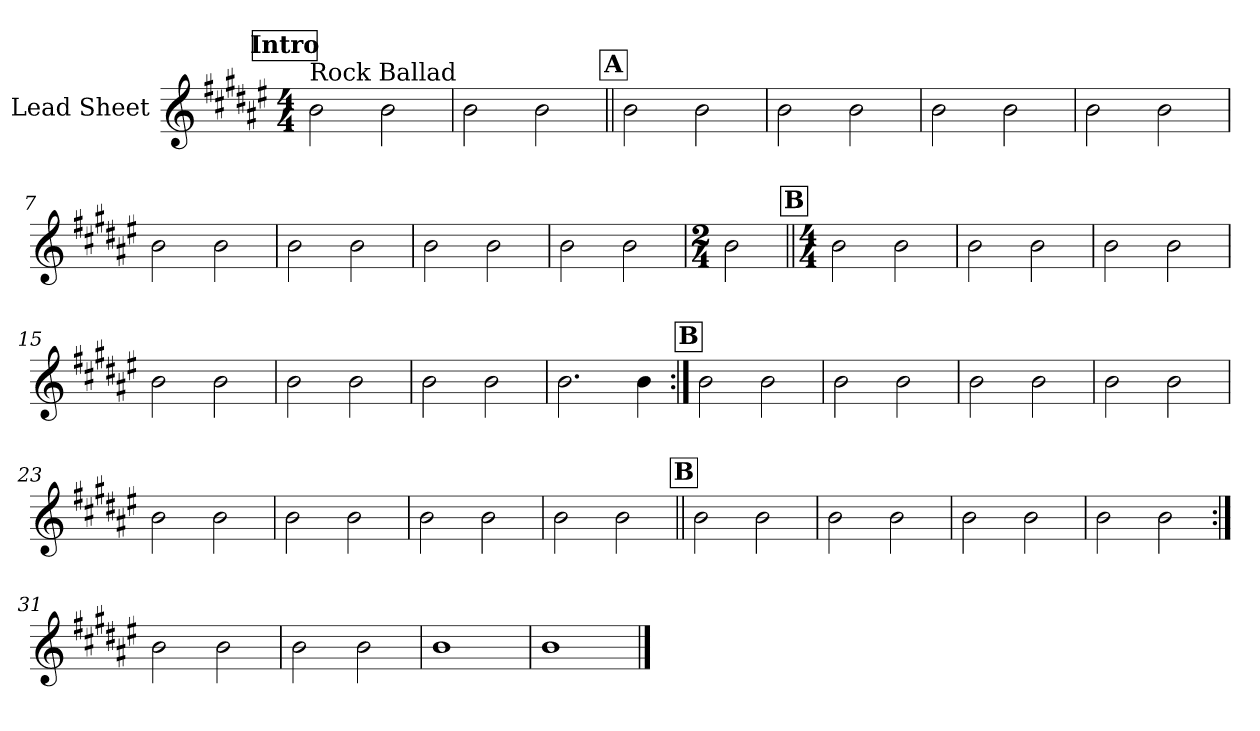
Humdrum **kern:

**kern
*part1
*staff1
*I"Lead Sheet
*clefG2
*k[f#c#g#d#a#e#]
*F#:
*M4/4
*MM63
!!LO:REH:place=s1:a:fs=14:t=Intro
=1
!LO:TX:a:t=Rock Ballad
2b\
2b\
=2
2b\
2b\
!!LO:LB:g=z
!!LO:REH:place=s1:a:fs=14:t=A
=3||
2b\
2b\
=4
2b\
2b\
=5
2b\
2b\
=6
2b\
2b\
!!LO:LB:g=z
=7
2b\
2b\
=8
2b\
2b\
=9
2b\
2b\
=10
2b\
2b\
!!LO:LB:g=z
=11
*M2/4
2b\
!!LO:LB:g=z
!!LO:REH:place=s1:a:fs=14:t=B
=12||
*M4/4
2b\
2b\
=13
2b\
2b\
=14
2b\
2b\
=15
2b\
2b\
!!LO:LB:g=z
=16
2b\
2b\
=17
2b\
2b\
=18
2.b\
4b\
!!LO:LB:g=z
!!LO:REH:place=s1:a:fs=14:t=B
=19:|!
2b\
2b\
=20
2b\
2b\
=21
2b\
2b\
=22
2b\
2b\
!!LO:LB:g=z
=23
2b\
2b\
=24
2b\
2b\
=25
2b\
2b\
=26
2b\
2b\
!!LO:LB:g=z
!!LO:REH:place=s1:a:fs=14:t=B
=27||
2b\
2b\
=28
2b\
2b\
=29
2b\
2b\
=30
2b\
2b\
!!LO:LB:g=z
=31:|!
2b\
2b\
=32
2b\
2b\
=33
1b
=34
1b
==
*-
